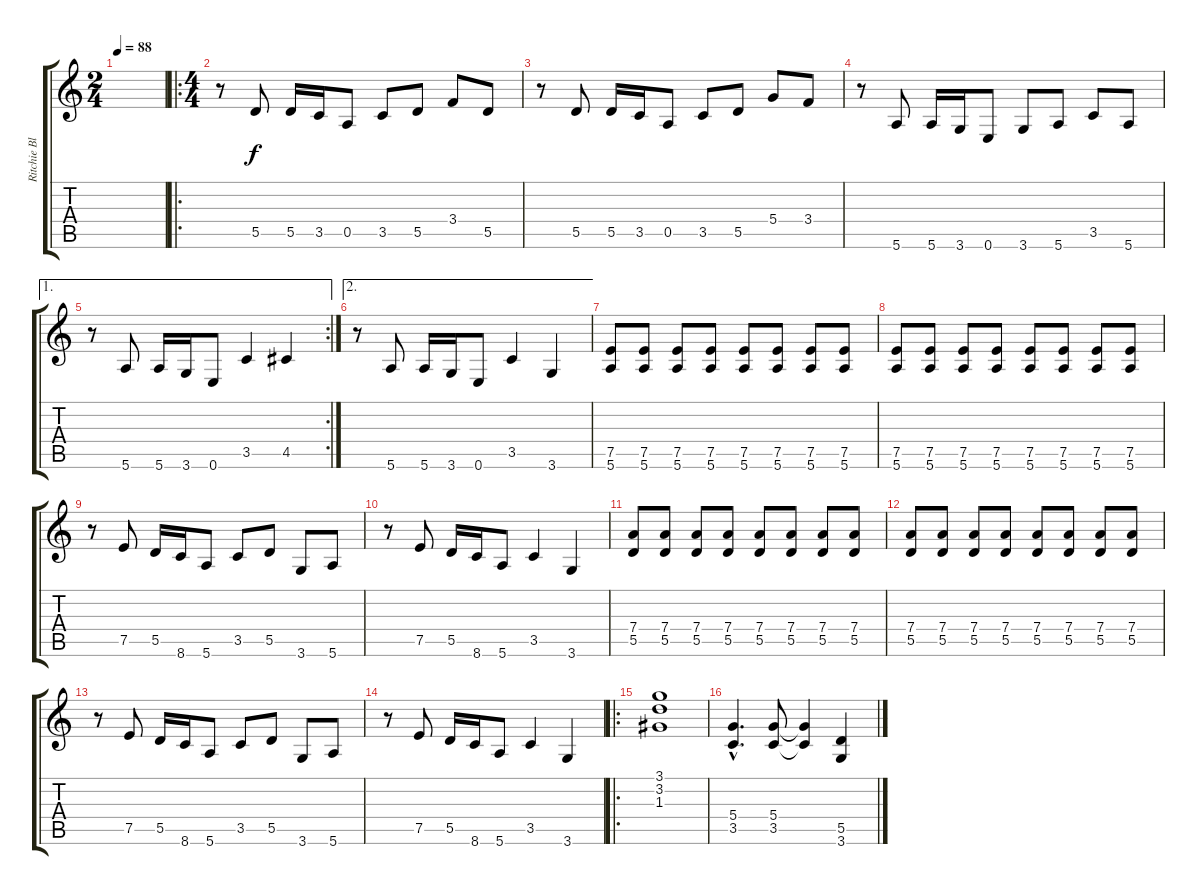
\track ("Ritchie Blackmore" "Ritchie Bl") {instrument distortionguitar}
\staff {score tabs}
\tuning (E4 B3 G3 D3 A2 E2) {hide}
\ts (2 4)
\tempo 88
\clef g2
\ks c
|
\ro
\ts (4 4)
r.8 5.5.8 5.5.16 3.5.16 0.5.8 3.5.8 5.5.8 3.4.8 5.5.8 |
r.8 5.5.8 5.5.16 3.5.16 0.5.8 3.5.8 5.5.8 5.4.8 3.4.8 |
r.8 5.6.8 5.6.16 3.6.16 0.6.8 3.6.8 5.6.8 3.5.8 5.6.8 |
\ae 1
\rc 2
r.8 5.6.8 5.6.16 3.6.16 0.6.8 3.5.4 4.5.4 |
\ae 2
r.8 5.6.8 5.6.16 3.6.16 0.6.8 3.5.4 3.6.4 |
(7.5 5.6).8 (7.5 5.6).8 (7.5 5.6).8 (7.5 5.6).8 (7.5 5.6).8 (7.5 5.6).8 (7.5 5.6).8 (7.5 5.6).8 |
(7.5 5.6).8 (7.5 5.6).8 (7.5 5.6).8 (7.5 5.6).8 (7.5 5.6).8 (7.5 5.6).8 (7.5 5.6).8 (7.5 5.6).8 |
r.8 7.5.8 5.5.16 8.6.16 5.6.8 3.5.8 5.5.8 3.6.8 5.6.8 |
r.8 7.5.8 5.5.16 8.6.16 5.6.8 3.5.4 3.6.4 |
(7.4 5.5).8 (7.4 5.5).8 (7.4 5.5).8 (7.4 5.5).8 (7.4 5.5).8 (7.4 5.5).8 (7.4 5.5).8 (7.4 5.5).8 |
(7.4 5.5).8 (7.4 5.5).8 (7.4 5.5).8 (7.4 5.5).8 (7.4 5.5).8 (7.4 5.5).8 (7.4 5.5).8 (7.4 5.5).8 |
r.8 7.5.8 5.5.16 8.6.16 5.6.8 3.5.8 5.5.8 3.6.8 5.6.8 |
r.8 7.5.8 5.5.16 8.6.16 5.6.8 3.5.4 3.6.4 |
\ro
(3.1 3.2 1.3).1 |
(5.4{hac} 3.5{hac}).4{d} (5.4 3.5).8 (5.4{t} 3.5{t}).4 (5.5 3.6).4
